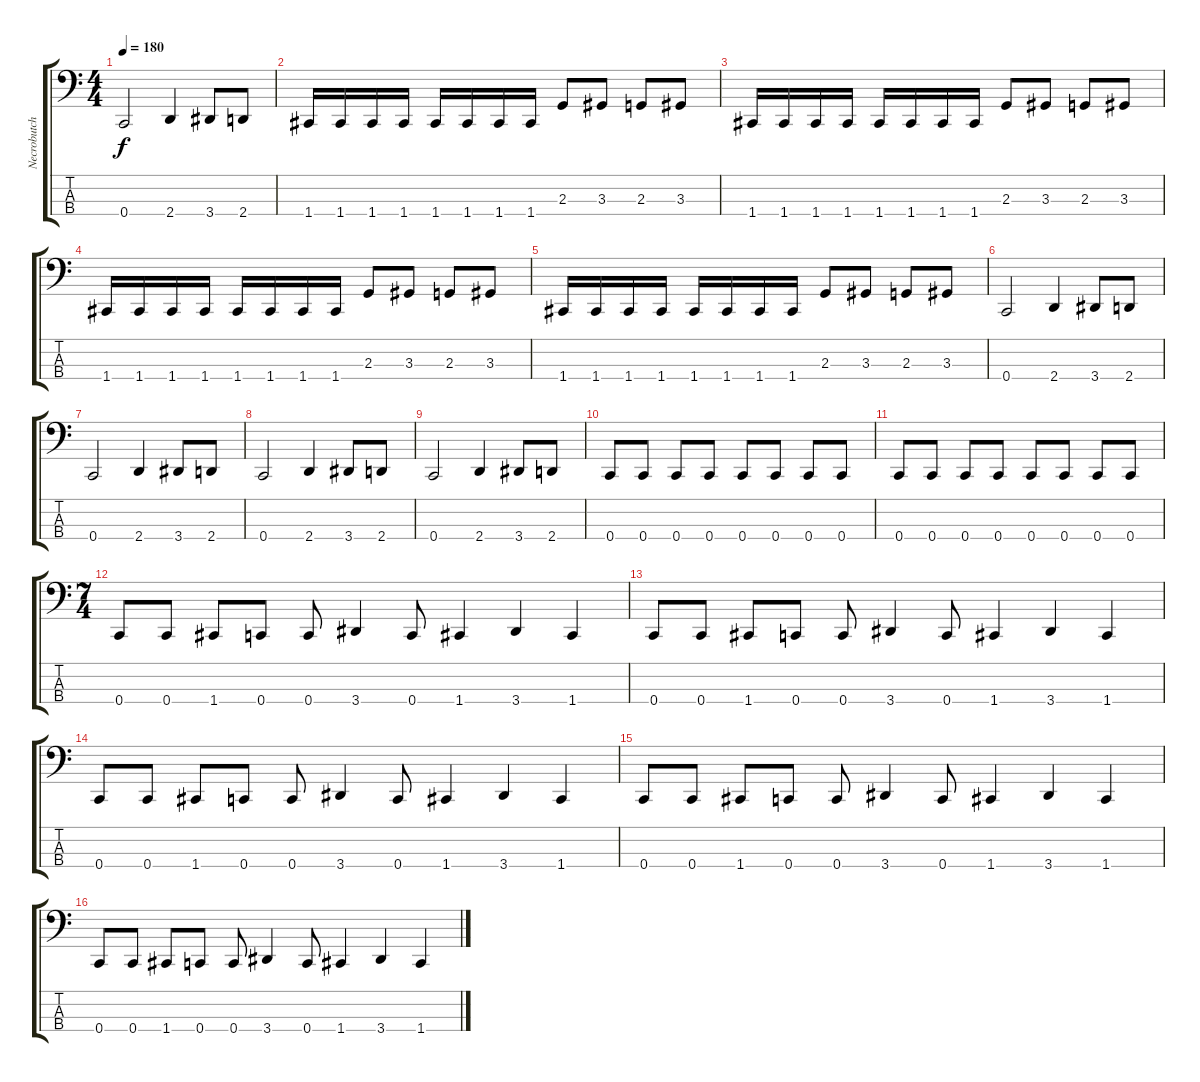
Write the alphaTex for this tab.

\track ("Necrobutcher (Bass)" "Necrobutch") {instrument electricbasspick}
\staff {score tabs}
\tuning (Eb2 Bb1 F1 C1) {hide}
\ts (4 4)
\tempo 180
\clef f4
\ks c
0.4.2{dy f} 2.4.4 3.4.8 2.4.8 |
1.4.16 1.4.16 1.4.16 1.4.16 1.4.16 1.4.16 1.4.16 1.4.16 2.3.8 3.3.8 2.3.8 3.3.8 |
1.4.16 1.4.16 1.4.16 1.4.16 1.4.16 1.4.16 1.4.16 1.4.16 2.3.8 3.3.8 2.3.8 3.3.8 |
1.4.16 1.4.16 1.4.16 1.4.16 1.4.16 1.4.16 1.4.16 1.4.16 2.3.8 3.3.8 2.3.8 3.3.8 |
1.4.16 1.4.16 1.4.16 1.4.16 1.4.16 1.4.16 1.4.16 1.4.16 2.3.8 3.3.8 2.3.8 3.3.8 |
0.4.2 2.4.4 3.4.8 2.4.8 |
0.4.2 2.4.4 3.4.8 2.4.8 |
0.4.2 2.4.4 3.4.8 2.4.8 |
0.4.2 2.4.4 3.4.8 2.4.8 |
0.4.8 0.4.8 0.4.8 0.4.8 0.4.8 0.4.8 0.4.8 0.4.8 |
0.4.8 0.4.8 0.4.8 0.4.8 0.4.8 0.4.8 0.4.8 0.4.8 |
\ts (7 4)
0.4.8 0.4.8 1.4.8 0.4.8 0.4.8 3.4.4 0.4.8 1.4.4 3.4.4 1.4.4 |
0.4.8 0.4.8 1.4.8 0.4.8 0.4.8 3.4.4 0.4.8 1.4.4 3.4.4 1.4.4 |
0.4.8 0.4.8 1.4.8 0.4.8 0.4.8 3.4.4 0.4.8 1.4.4 3.4.4 1.4.4 |
0.4.8 0.4.8 1.4.8 0.4.8 0.4.8 3.4.4 0.4.8 1.4.4 3.4.4 1.4.4 |
0.4.8 0.4.8 1.4.8 0.4.8 0.4.8 3.4.4 0.4.8 1.4.4 3.4.4 1.4.4
